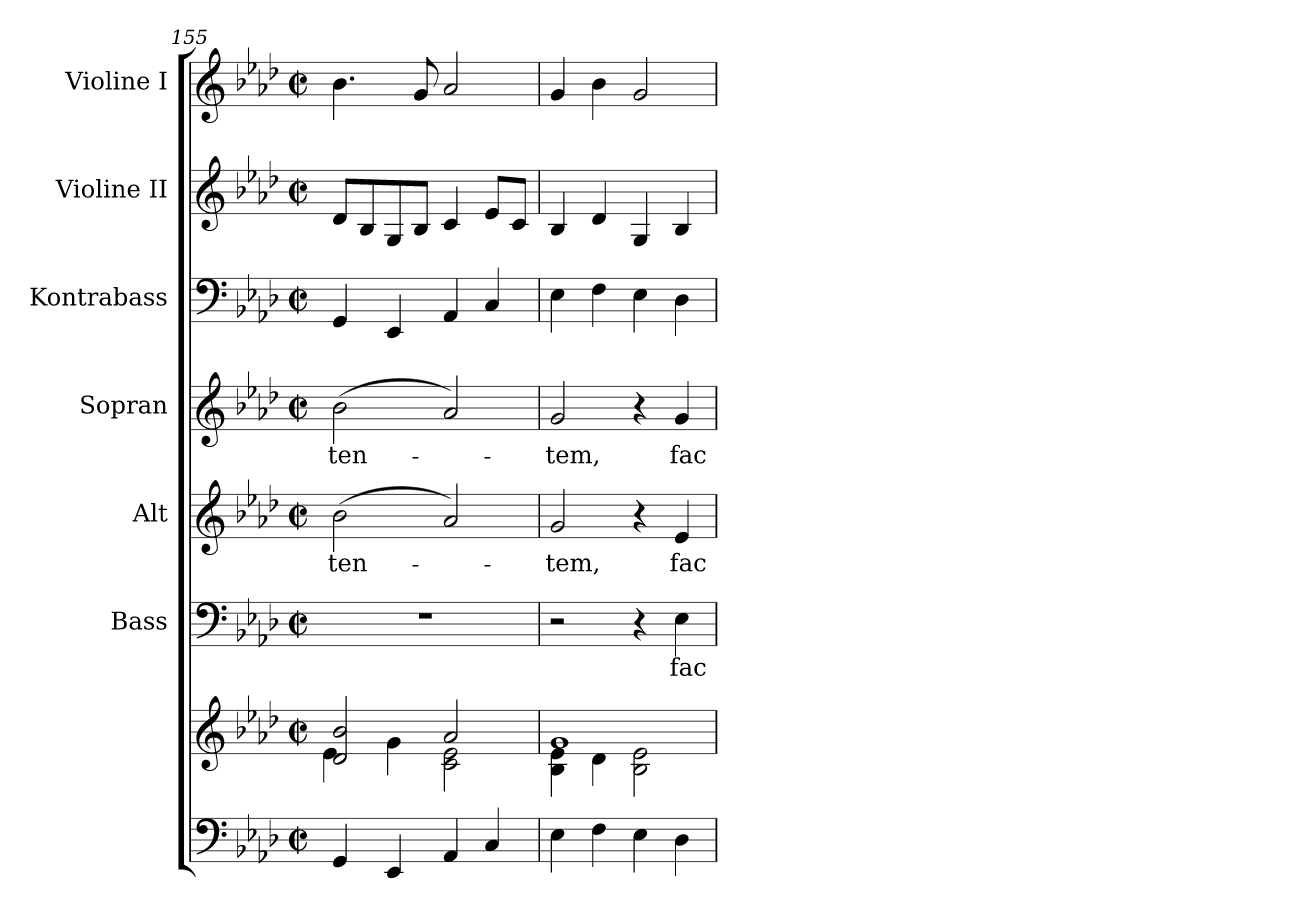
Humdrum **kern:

**kern	**kern	**kern	**text	**kern	**text	**kern	**text	**kern	**kern	**kern
*part7	*part7	*part6	*part6	*part5	*part5	*part4	*part4	*part3	*part2	*part1
*staff8	*staff7	*staff6	*staff6	*staff5	*staff5	*staff4	*staff4	*staff3	*staff2	*staff1
*	*	*I"Bass	*	*I"Alt	*	*I"Sopran	*	*I"Kontrabass	*I"Violine II	*I"Violine I
*	*	*I'B.	*	*I'A.	*	*I'S.	*	*I'Kb.	*I'Vl. II	*I'Vl. I
*clefF4	*clefG2	*clefF4	*	*clefG2	*	*clefG2	*	*clefF4	*clefG2	*clefG2
*	*	*	*	*	*	*	*	*ITrd7c12	*	*
*k[b-e-a-d-]	*k[b-e-a-d-]	*k[b-e-a-d-]	*	*k[b-e-a-d-]	*	*k[b-e-a-d-]	*	*k[b-e-a-d-]	*k[b-e-a-d-]	*k[b-e-a-d-]
*A-:	*A-:	*A-:	*	*A-:	*	*A-:	*	*A-:	*A-:	*A-:
*M2/2	*M2/2	*M2/2	*	*M2/2	*	*M2/2	*	*M2/2	*M2/2	*M2/2
*met(c|)	*met(c|)	*met(c|)	*	*met(c|)	*	*met(c|)	*	*met(c|)	*met(c|)	*met(c|)
=155	=155	=155	=155	=155	=155	=155	=155	=155	=155	=155
*	*^	*	*	*	*	*	*	*	*	*
!	!	!	!	!	!	!LO:LY:b	!	!LO:LY:b	!	!	!
4GG/	2d-/ 2b-/	4e-\	1r	.	(>2b-\	-ten-	(>2b-\	-ten-	4GGG/	8d-/L	4.b-\
.	.	.	.	.	.	.	.	.	.	8B-/	.
4EE-/	.	4g\	.	.	.	.	.	.	4EEE-/	8G/	.
.	.	.	.	.	.	.	.	.	.	8B-/J	8g/
4AA-/	2a-/	2c\ 2e-\	.	.	2a-/)	.	2a-/)	.	4AAA-/	4c/	2a-/
4C/	.	.	.	.	.	.	.	.	4CC/	8e-/L	.
.	.	.	.	.	.	.	.	.	.	8c/J	.
!!LO:LB:g=z
=156	=156	=156	=156	=156	=156	=156	=156	=156	=156	=156	=156
!	!	!	!	!	!	!LO:LY:b	!	!LO:LY:b	!	!	!
4E-\	1g	4B-\ 4e-\	2r	.	2g/	-tem,	2g/	-tem,	4EE-\	4B-/	4g/
4F\	.	4d-\	.	.	.	.	.	.	4FF\	4d-/	4b-\
4E-\	.	2B-\ 2e-\	4r	.	4r	.	4r	.	4EE-\	4G/	2g/
!	!	!	!	!LO:LY:b	!	!LO:LY:b	!	!LO:LY:b	!	!	!
4D-\	.	.	4E-\	fac-	4e-/	fac-	4g/	fac-	4DD-\	4B-/	.
*	*v	*v	*	*	*	*	*	*	*	*	*
=	=	=	=	=	=	=	=	=	=	=
*-	*-	*-	*-	*-	*-	*-	*-	*-	*-	*-
